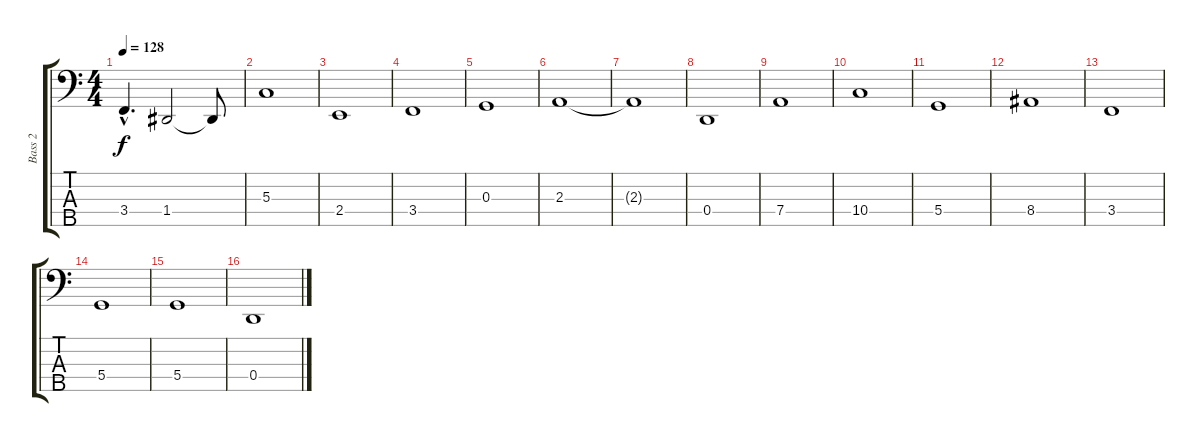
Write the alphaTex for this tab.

\track ("Bass 2" "Bass 2") {instrument electricbassfinger}
\staff {score tabs}
\tuning (F2 C2 G1 D1 A0) {hide}
\ts (4 4)
\tempo 128
\clef f4
\ks c
3.4{hac t}.4{d dy f} 1.4.2 1.4{t}.8 |
5.3.1 |
2.4.1 |
3.4.1 |
0.3.1 |
2.3.1 |
2.3{t}.1 |
0.4.1 |
7.4.1 |
10.4.1 |
5.4.1 |
8.4.1 |
3.4.1 |
5.4.1 |
5.4.1 |
0.4.1
